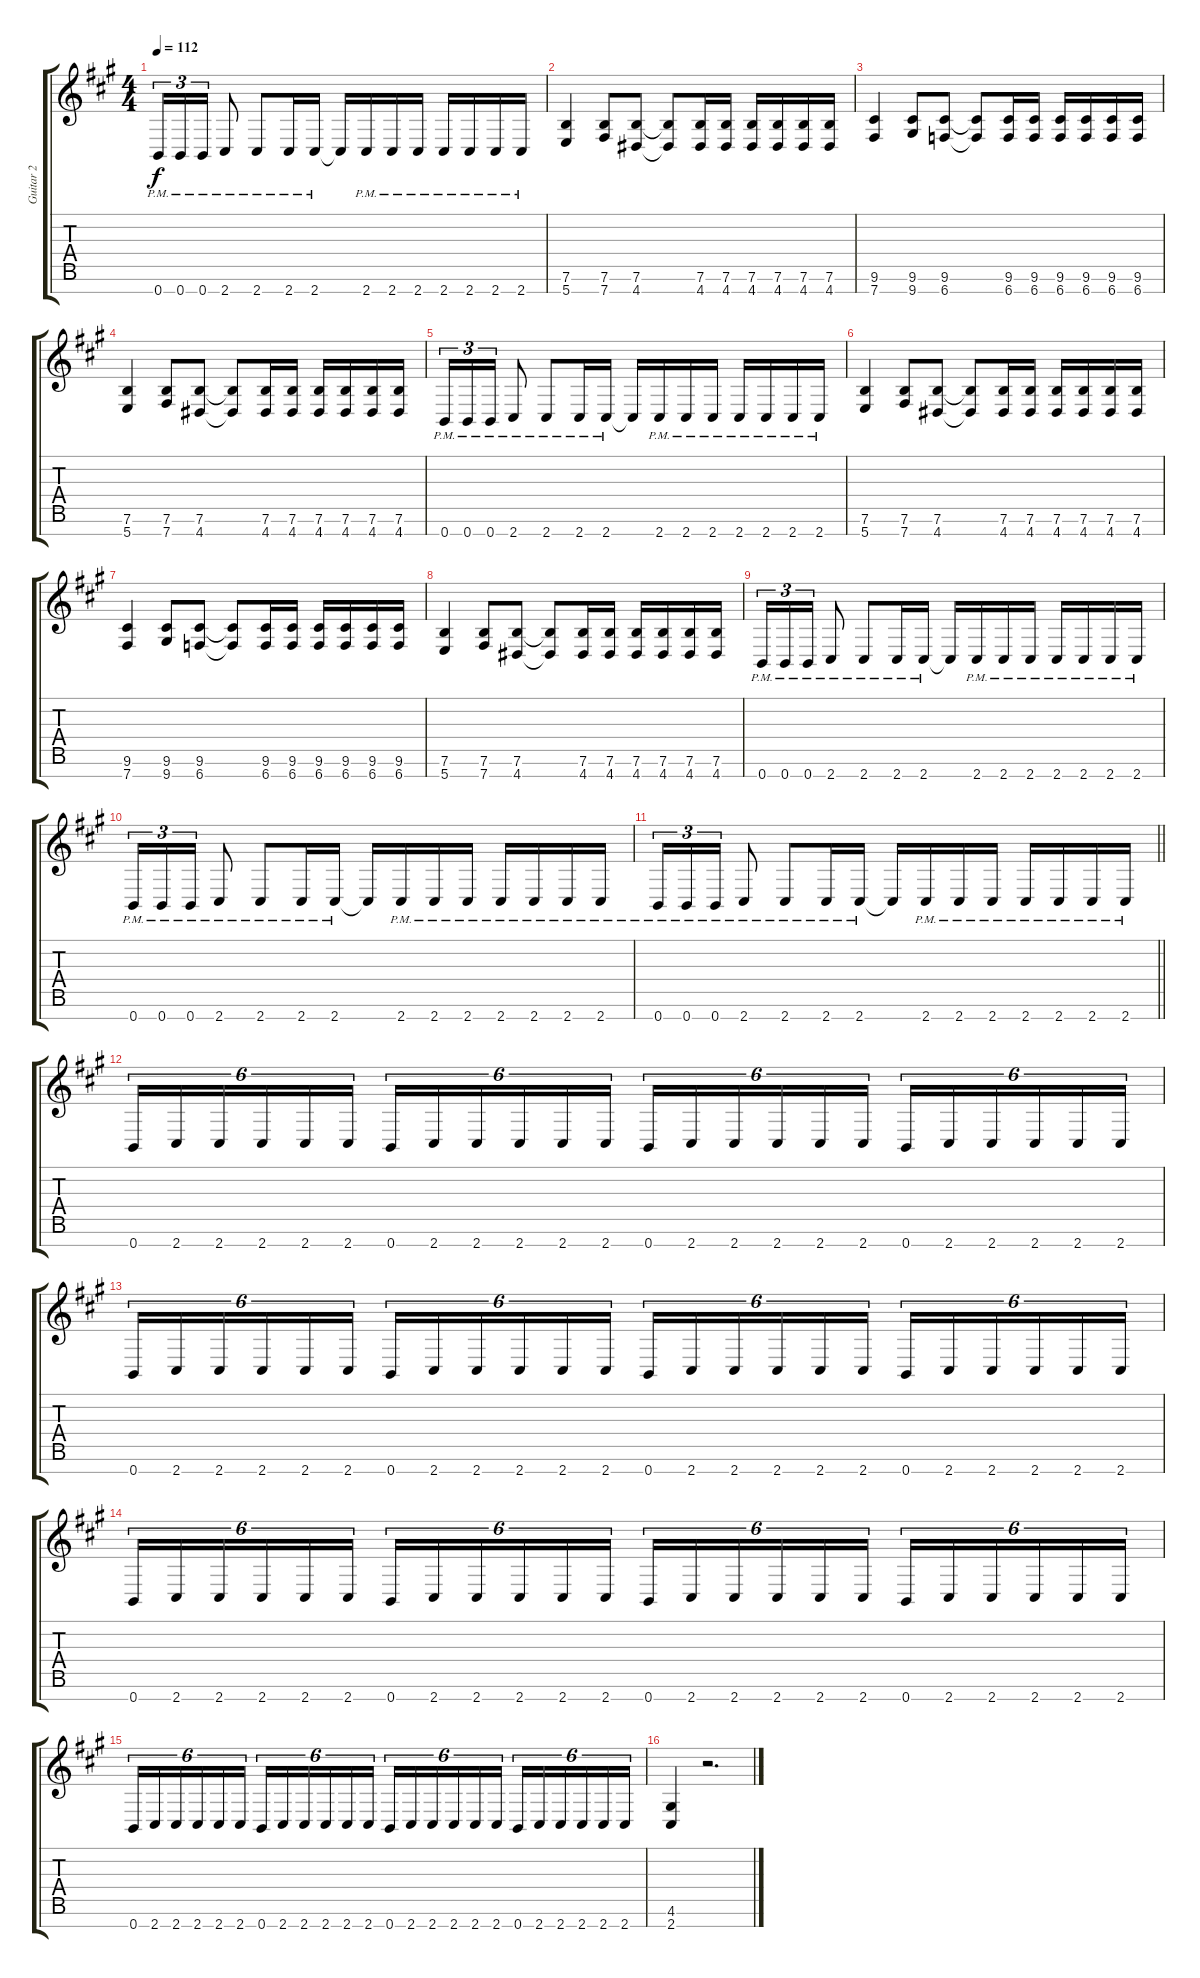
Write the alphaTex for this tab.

\track ("Guitar 2" "Guitar 2") {instrument overdrivenguitar}
\staff {score tabs}
\tuning (E4 B3 G3 D3 A2 E2 B1) {hide}
\ts (4 4)
\tempo 112
\clef g2
\ks f#minor
0.7{pm}.16{tu (3 2) dy f} 0.7{pm}.16{tu (3 2)} 0.7{pm}.16{tu (3 2)} 2.7{pm}.8 2.7{pm}.8 2.7{pm}.16 2.7{pm}.16 2.7{t}.16 2.7{pm}.16 2.7{pm}.16 2.7{pm}.16 2.7{pm}.16 2.7{pm}.16 2.7{pm}.16 2.7{pm}.16 |
(7.6 5.7).4 (7.6 7.7).8 (7.6 4.7).8 (7.6{t} 4.7{t}).8 (7.6 4.7).16 (7.6 4.7).16 (7.6 4.7).16 (7.6 4.7).16 (7.6 4.7).16 (7.6 4.7).16 |
(9.6 7.7).4 (9.6 9.7).8 (9.6 6.7).8 (9.6{t} 6.7{t}).8 (9.6 6.7).16 (9.6 6.7).16 (9.6 6.7).16 (9.6 6.7).16 (9.6 6.7).16 (9.6 6.7).16 |
(7.6 5.7).4 (7.6 7.7).8 (7.6 4.7).8 (7.6{t} 4.7{t}).8 (7.6 4.7).16 (7.6 4.7).16 (7.6 4.7).16 (7.6 4.7).16 (7.6 4.7).16 (7.6 4.7).16 |
0.7{pm}.16{tu (3 2)} 0.7{pm}.16{tu (3 2)} 0.7{pm}.16{tu (3 2)} 2.7{pm}.8 2.7{pm}.8 2.7{pm}.16 2.7{pm}.16 2.7{t}.16 2.7{pm}.16 2.7{pm}.16 2.7{pm}.16 2.7{pm}.16 2.7{pm}.16 2.7{pm}.16 2.7{pm}.16 |
(7.6 5.7).4 (7.6 7.7).8 (7.6 4.7).8 (7.6{t} 4.7{t}).8 (7.6 4.7).16 (7.6 4.7).16 (7.6 4.7).16 (7.6 4.7).16 (7.6 4.7).16 (7.6 4.7).16 |
(9.6 7.7).4 (9.6 9.7).8 (9.6 6.7).8 (9.6{t} 6.7{t}).8 (9.6 6.7).16 (9.6 6.7).16 (9.6 6.7).16 (9.6 6.7).16 (9.6 6.7).16 (9.6 6.7).16 |
(7.6 5.7).4 (7.6 7.7).8 (7.6 4.7).8 (7.6{t} 4.7{t}).8 (7.6 4.7).16 (7.6 4.7).16 (7.6 4.7).16 (7.6 4.7).16 (7.6 4.7).16 (7.6 4.7).16 |
0.7{pm}.16{tu (3 2)} 0.7{pm}.16{tu (3 2)} 0.7{pm}.16{tu (3 2)} 2.7{pm}.8 2.7{pm}.8 2.7{pm}.16 2.7{pm}.16 2.7{t}.16 2.7{pm}.16 2.7{pm}.16 2.7{pm}.16 2.7{pm}.16 2.7{pm}.16 2.7{pm}.16 2.7{pm}.16 |
0.7{pm}.16{tu (3 2)} 0.7{pm}.16{tu (3 2)} 0.7{pm}.16{tu (3 2)} 2.7{pm}.8 2.7{pm}.8 2.7{pm}.16 2.7{pm}.16 2.7{t}.16 2.7{pm}.16 2.7{pm}.16 2.7{pm}.16 2.7{pm}.16 2.7{pm}.16 2.7{pm}.16 2.7{pm}.16 |
\barLineRight lightlight
0.7{pm}.16{tu (3 2)} 0.7{pm}.16{tu (3 2)} 0.7{pm}.16{tu (3 2)} 2.7{pm}.8 2.7{pm}.8 2.7{pm}.16 2.7{pm}.16 2.7{t}.16 2.7{pm}.16 2.7{pm}.16 2.7{pm}.16 2.7{pm}.16 2.7{pm}.16 2.7{pm}.16 2.7{pm}.16 |
0.7.16{tu (6 4)} 2.7.16{tu (6 4)} 2.7.16{tu (6 4)} 2.7.16{tu (6 4)} 2.7.16{tu (6 4)} 2.7.16{tu (6 4)} 0.7.16{tu (6 4)} 2.7.16{tu (6 4)} 2.7.16{tu (6 4)} 2.7.16{tu (6 4)} 2.7.16{tu (6 4)} 2.7.16{tu (6 4)} 0.7.16{tu (6 4)} 2.7.16{tu (6 4)} 2.7.16{tu (6 4)} 2.7.16{tu (6 4)} 2.7.16{tu (6 4)} 2.7.16{tu (6 4)} 0.7.16{tu (6 4)} 2.7.16{tu (6 4)} 2.7.16{tu (6 4)} 2.7.16{tu (6 4)} 2.7.16{tu (6 4)} 2.7.16{tu (6 4)} |
0.7.16{tu (6 4)} 2.7.16{tu (6 4)} 2.7.16{tu (6 4)} 2.7.16{tu (6 4)} 2.7.16{tu (6 4)} 2.7.16{tu (6 4)} 0.7.16{tu (6 4)} 2.7.16{tu (6 4)} 2.7.16{tu (6 4)} 2.7.16{tu (6 4)} 2.7.16{tu (6 4)} 2.7.16{tu (6 4)} 0.7.16{tu (6 4)} 2.7.16{tu (6 4)} 2.7.16{tu (6 4)} 2.7.16{tu (6 4)} 2.7.16{tu (6 4)} 2.7.16{tu (6 4)} 0.7.16{tu (6 4)} 2.7.16{tu (6 4)} 2.7.16{tu (6 4)} 2.7.16{tu (6 4)} 2.7.16{tu (6 4)} 2.7.16{tu (6 4)} |
0.7.16{tu (6 4)} 2.7.16{tu (6 4)} 2.7.16{tu (6 4)} 2.7.16{tu (6 4)} 2.7.16{tu (6 4)} 2.7.16{tu (6 4)} 0.7.16{tu (6 4)} 2.7.16{tu (6 4)} 2.7.16{tu (6 4)} 2.7.16{tu (6 4)} 2.7.16{tu (6 4)} 2.7.16{tu (6 4)} 0.7.16{tu (6 4)} 2.7.16{tu (6 4)} 2.7.16{tu (6 4)} 2.7.16{tu (6 4)} 2.7.16{tu (6 4)} 2.7.16{tu (6 4)} 0.7.16{tu (6 4)} 2.7.16{tu (6 4)} 2.7.16{tu (6 4)} 2.7.16{tu (6 4)} 2.7.16{tu (6 4)} 2.7.16{tu (6 4)} |
0.7.16{tu (6 4)} 2.7.16{tu (6 4)} 2.7.16{tu (6 4)} 2.7.16{tu (6 4)} 2.7.16{tu (6 4)} 2.7.16{tu (6 4)} 0.7.16{tu (6 4)} 2.7.16{tu (6 4)} 2.7.16{tu (6 4)} 2.7.16{tu (6 4)} 2.7.16{tu (6 4)} 2.7.16{tu (6 4)} 0.7.16{tu (6 4)} 2.7.16{tu (6 4)} 2.7.16{tu (6 4)} 2.7.16{tu (6 4)} 2.7.16{tu (6 4)} 2.7.16{tu (6 4)} 0.7.16{tu (6 4)} 2.7.16{tu (6 4)} 2.7.16{tu (6 4)} 2.7.16{tu (6 4)} 2.7.16{tu (6 4)} 2.7.16{tu (6 4)} |
(4.6 2.7).4 r.2{d}
